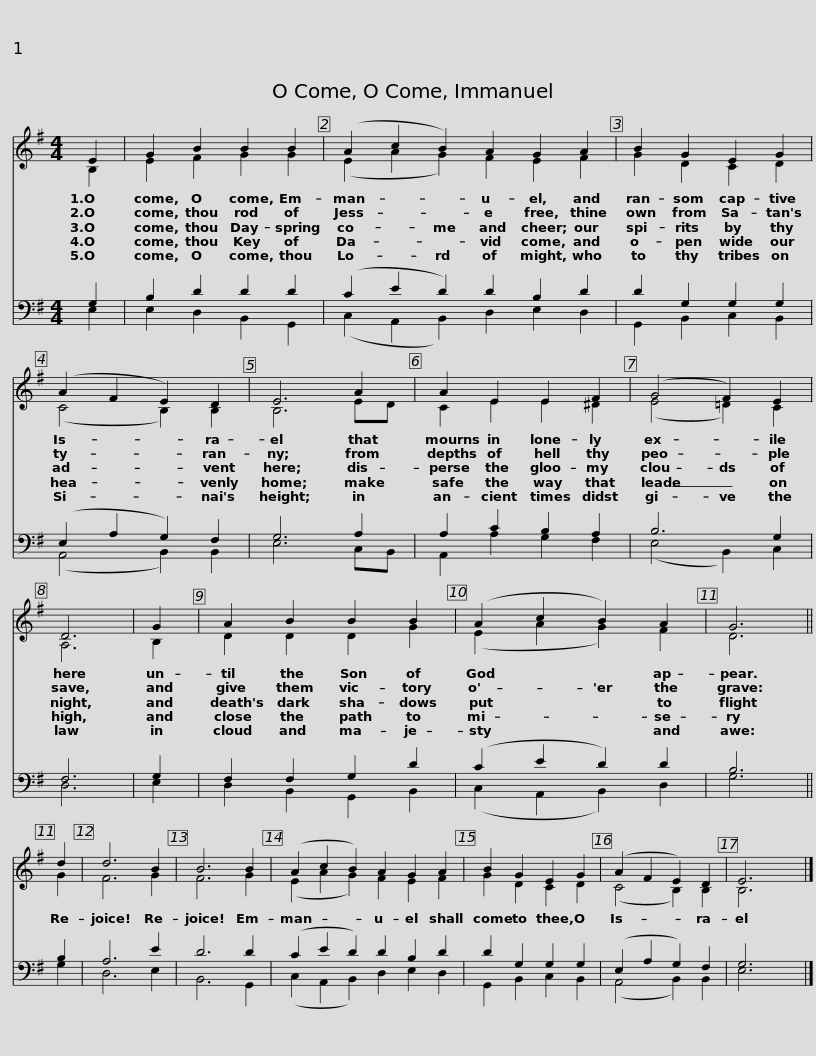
X:1
%%score ( 1 2 ) ( 3 4 )
L:1/8
M:4/4
I:linebreak $
K:G
V:1 treble
V:2 treble
V:3 bass
V:4 bass
V:1
 E2 | G2 B2 B2 B2 | (A2 c2 B2) A2 G2 A2 |$ B2 G2 E2 G2 | (A2 F2 E2) D2 | %5
 E6 A2 |$ A2 E2 E2 F2 | (G4 F2) E2 | D6 |$ G2 | %10
 A2 B2 B2 B2 | (A2 c2 B2) A2 | G6 ||$ d2 | d6 B2 | %15
 B6 B2 | (A2 c2 B2) A2 G2 A2 | B2 G2 E2 G2 | (A2 F2 E2) D2 | E6 x2 |] %20
V:2
 B,2 | E2 F2 G2 G2 | (E2 A2 G2) F2 E2 F2 |$ G2 D2 C2 D2 | (C4 B,2) B,2 | %5
 B,6 ED |$ C2 E2 E2 ^D2 | (E4 =D2) C2 | A,6 |$ B,2 | %10
 D2 D2 D2 G2 | (E2 A2 G2) F2 | D6 ||$ G2 | F6 G2 | %15
 F6 G2 | (E2 A2 G2) F2 E2 F2 | G2 D2 C2 D2 | (C4 B,2) B,2 | B,6 x2 |] %20
V:3
 G,2 | B,2 D2 D2 D2 | (C2 E2 D2) D2 B,2 D2 |$ D2 G,2 G,2 G,2 | (E,2 A,2 G,2) F,2 | %5
 G,6 A,2 |$ A,2 C2 B,2 A,2 | B,6 G,2 | F,6 |$ G,2 | %10
 F,2 F,2 G,2 D2 | (C2 E2 D2) D2 | B,6 ||$ B,2 | A,6 E2 | %15
 D6 D2 | (C2 E2 D2) D2 B,2 D2 | D2 G,2 G,2 G,2 | (E,2 A,2 G,2) F,2 | G,6 x2 |] %20
V:4
 E,2 | E,2 D,2 B,,2 G,,2 | (C,2 A,,2 B,,2) D,2 E,2 D,2 |$ G,,2 B,,2 C,2 B,,2 | (A,,4 B,,2) B,,2 | %5
 E,6 C,B,, |$ A,,2 A,2 G,2 F,2 | (E,4 B,,2) C,2 | D,6 |$ E,2 | %10
 D,2 B,,2 G,,2 B,,2 | (C,2 A,,2 B,,2) D,2 | G,6 ||$ G,2 | D,6 E,2 | %15
 B,,6 G,,2 | (C,2 A,,2 B,,2) D,2 E,2 D,2 | G,,2 B,,2 C,2 B,,2 | (A,,4 B,,2) B,,2 | E,6 x2 |] %20
